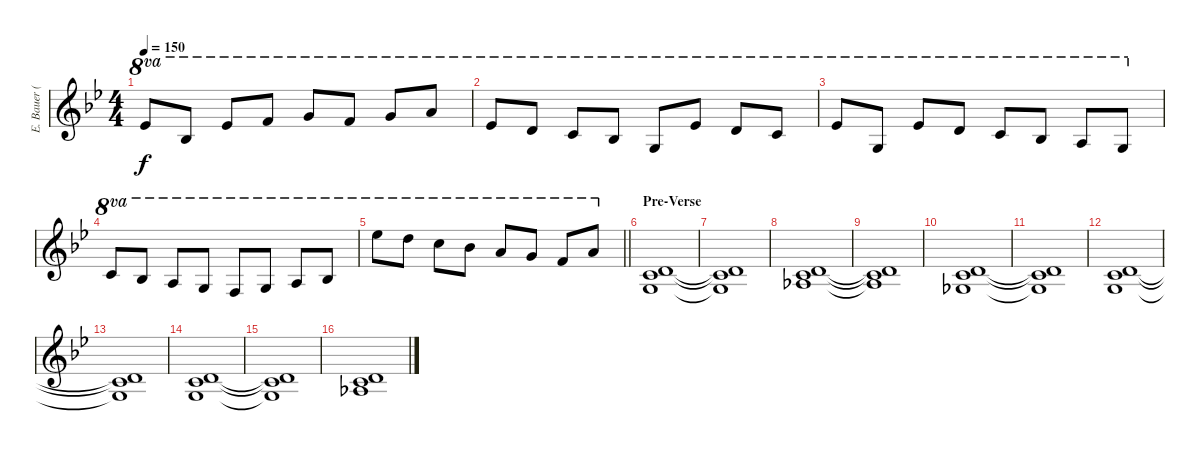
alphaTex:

\track ("E. Bauer (Keyboard)" "E. Bauer (") {instrument stringensemble1}
\staff {score}
\tuning (E4 B3 G3 D3 A2 E2) {hide}
\ts (4 4)
\tempo 150
\clef g2
\ks gminor
11.1.8{ot 8va dy f} 6.1.8{ot 8va} 11.1.8{ot 8va} 13.1.8{ot 8va} 15.1.8{ot 8va} 13.1.8{ot 8va} 15.1.8{ot 8va} 17.1.8{ot 8va} |
11.1.8{ot 8va} 10.1.8{ot 8va} 8.1.8{ot 8va} 6.1.8{ot 8va} 3.1.8{ot 8va} 11.1.8{ot 8va} 10.1.8{ot 8va} 8.1.8{ot 8va} |
11.1.8{ot 8va} 3.1.8{ot 8va} 11.1.8{ot 8va} 10.1.8{ot 8va} 8.1.8{ot 8va} 6.1.8{ot 8va} 5.1.8{ot 8va} 3.1.8{ot 8va} |
8.1.8{ot 8va} 6.1.8{ot 8va} 5.1.8{ot 8va} 3.1.8{ot 8va} 1.1.8{ot 8va} 3.1.8{ot 8va} 5.1.8{ot 8va} 6.1.8{ot 8va} |
\barLineRight lightlight
23.1.8{ot 8va} 22.1.8{ot 8va} 20.1.8{ot 8va} 18.1.8{ot 8va} 17.1.8{ot 8va} 15.1.8{ot 8va} 13.1.8{ot 8va} 17.1.8{ot 8va} |
\section ("" "Pre-Verse")
(3.2 5.3 5.4).1 |
(3.2{t} 5.3{t} 5.4{t}).1 |
(3.2 5.3 6.4).1 |
(3.2{t} 5.3{t} 6.4{t}).1 |
(3.2 5.3 4.4).1 |
(3.2{t} 5.3{t} 4.4{t}).1 |
(3.2 5.3 5.4).1 |
(3.2{t} 5.3{t} 5.4{t}).1 |
(3.2 5.3 5.4).1 |
(3.2{t} 5.3{t} 5.4{t}).1 |
(3.2 5.3 6.4).1
